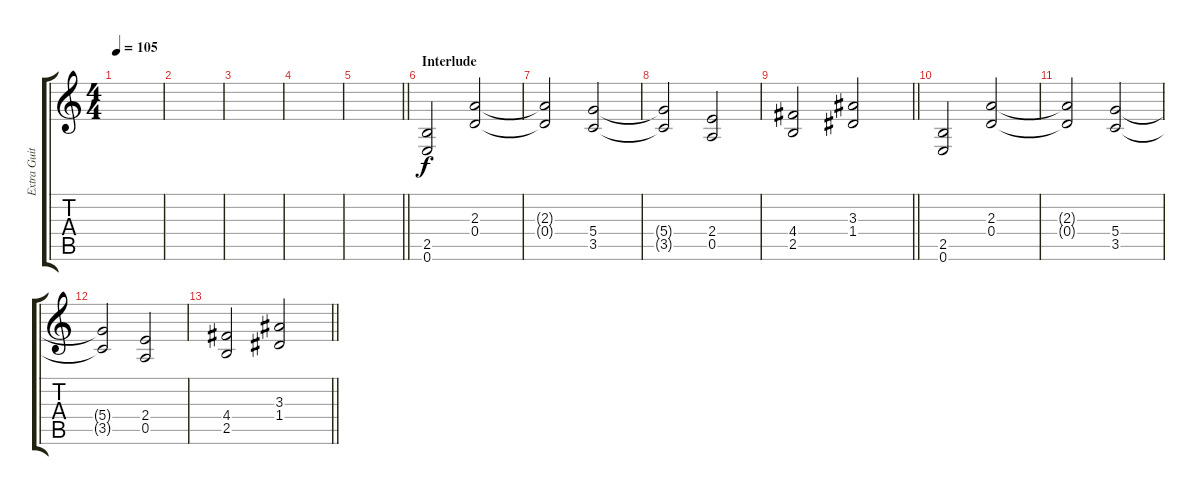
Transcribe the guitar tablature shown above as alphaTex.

\track ("Extra Guitar 2" "Extra Guit") {instrument overdrivenguitar}
\staff {score tabs}
\tuning (E4 B3 G3 D3 A2 E2) {hide}
\ts (4 4)
\tempo 105
\clef g2
\ks c
|
|
|
|
\barLineRight lightlight
|
\section ("" "Interlude")
(2.5 0.6).2 (2.3 0.4).2 |
(2.3{t} 0.4{t}).2 (5.4 3.5).2 |
(5.4{t} 3.5{t}).2 (2.4 0.5).2 |
\barLineRight lightlight
(4.4 2.5).2 (3.3 1.4).2 |
\section ("" "")
(2.5 0.6).2 (2.3 0.4).2 |
(2.3{t} 0.4{t}).2 (5.4 3.5).2 |
(5.4{t} 3.5{t}).2 (2.4 0.5).2 |
\barLineRight lightlight
(4.4 2.5).2 (3.3 1.4).2
